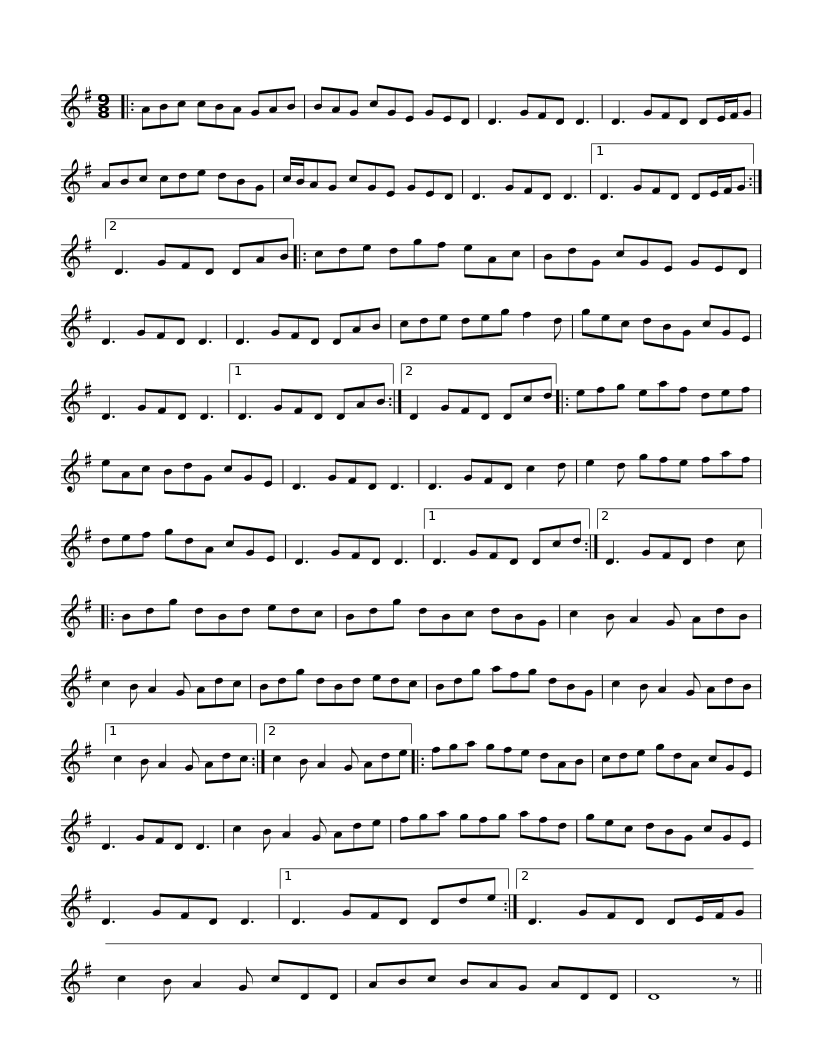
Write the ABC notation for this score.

X:1
L:1/8
M:9/8
I:linebreak $
K:G
V:1 treble
V:1
|: ABc cBA GAB | BAG cGE GED | D3 GFD D3 | D3 GFD DE/F/G | ABc cde dBG |$ %5
 c/B/AG cGE GED | D3 GFD D3 |1 D3 GFD DE/F/G :|2 D3 GFD DAB |: cde dgf eAc |$ %10
 BdG cGE GED | D3 GFD D3 | D3 GFD DAB | cde deg f2 d | gec dBG cGE | %15
 D3 GFD D3 |1$ D3 GFD DAB :|2 D2 GFD Dcd |: efg eaf def | eAc BdG cGE | %20
 D3 GFD D3 |$ D3 GFD c2 d | e2 d gfe faf | def gdA cGE | D3 GFD D3 |1 %25
 D3 GFD Dcd :|2 D3 GFD d2 c |:$ Bdg dBd edc | Bdg dBc dBG | c2 B A2 G AdB | %30
 c2 B A2 G Adc | Bdg dBd edc |$ Bdg afg dBG | c2 B A2 G AdB |1 c2 B A2 G Adc :|2 %35
 c2 B A2 G Ade |: fga gfe dAB |$ cde gdA cGE | D3 GFD D3 | c2 B A2 G Ade | %40
 fga gfg afd | gec dBG cGE |$ D3 GFD D3 |1 D3 GFD Dde :|2 D3 GFD DE/F/G | %45
 c2 B A2 G cDD | ABc BAG ADD | D8 z || %48
